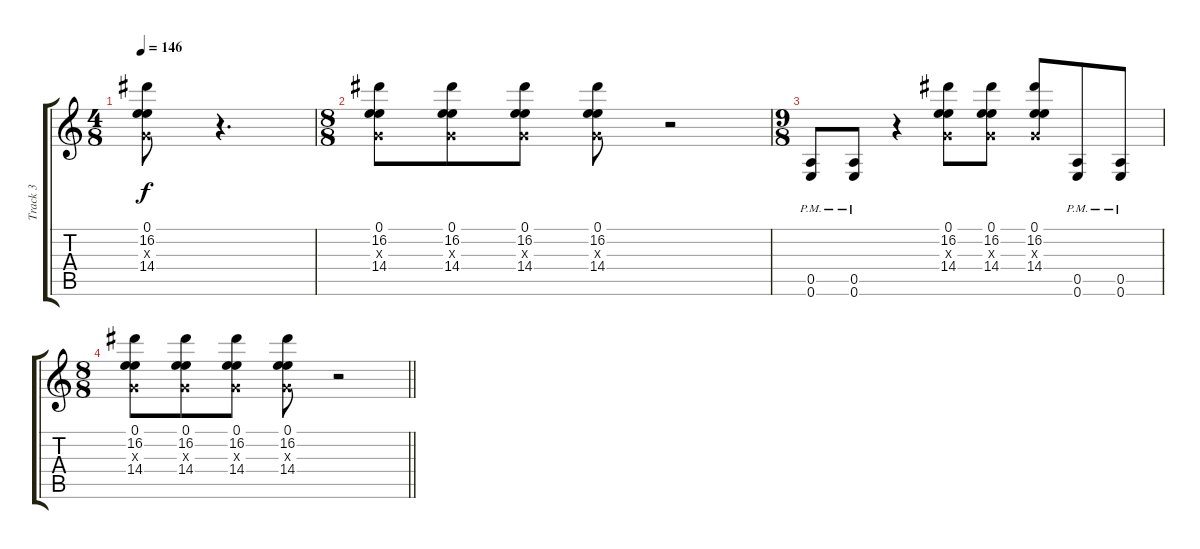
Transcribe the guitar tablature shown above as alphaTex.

\track ("Track 3" "Track 3") {instrument distortionguitar}
\staff {score tabs}
\tuning (E4 B3 G3 D3 A2 E2) {hide}
\ts (4 8)
\tempo 146
\clef g2
\ks c
(0.1 16.2 0.3{x} 14.4).8{dy f} r.4{d} |
\ts (8 8)
(0.1 16.2 0.3{x} 14.4).8 (0.1 16.2 0.3{x} 14.4).8 (0.1 16.2 0.3{x} 14.4).8 (0.1 16.2 0.3{x} 14.4).8 r.2 |
\ts (9 8)
(0.5{pm} 0.6{pm}).8 (0.5{pm} 0.6{pm}).8 r.4 (0.1 16.2 0.3{x} 14.4).8 (0.1 16.2 0.3{x} 14.4).8 (0.1 16.2 0.3{x} 14.4).8 (0.5{pm} 0.6{pm}).8 (0.5{pm} 0.6{pm}).8 |
\ts (8 8)
\barLineRight lightlight
(0.1 16.2 0.3{x} 14.4).8 (0.1 16.2 0.3{x} 14.4).8 (0.1 16.2 0.3{x} 14.4).8 (0.1 16.2 0.3{x} 14.4).8 r.2
